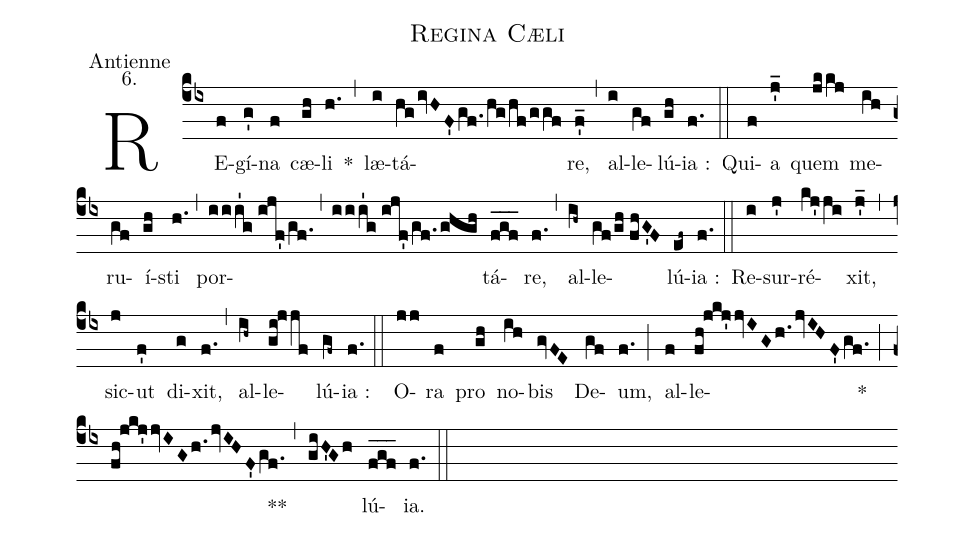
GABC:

name:Regina Cæli;
office-part:Antienne;
mode:6.;
def-m1:\grevepisemus{l}{2};
%%
(cb4) RE(f)gí(g')na(f) cæ(gh)li(h.) *(,) læ(i)tá(hgivHF'gf./hg!/hf!/ggf)re,(f'_) (,) al(i)le(gf)lú(gh)ia :(f.) (::)

Qui(f)a(j'_) quem(jkkj) me(ih)ru(gf)í(gh)sti(h.) (,) por(iii'1g!//ijf'!/gf.,iii'1g!//ijf'!/gf.!/ghgh)tá(fgf___)re,(f.) (,) al(ih~)le(gf!/gh!//fhG'F)lú(ef~)ia :(f.) (::)

Re(i)sur(j')ré(kj'ji)xit,(j'_) (,) sic(j)ut(f') di(g)xit,(f.) (,) al(ih~)le(gi!jjf)lú(gf~)ia :(f.) (::)

O(jj)ra(f) pro(gh) no(ih)bis(gvFE) De(gf)um,(f.) (;)
al(f)le(fh!jkj'jvIGh.jvIHF'gf.)*(;)(fh!jkj'jvIGh.jvIHF'gf.)**(,)(giH'Gh)lú(fgf___)ia.(f.) (::)
